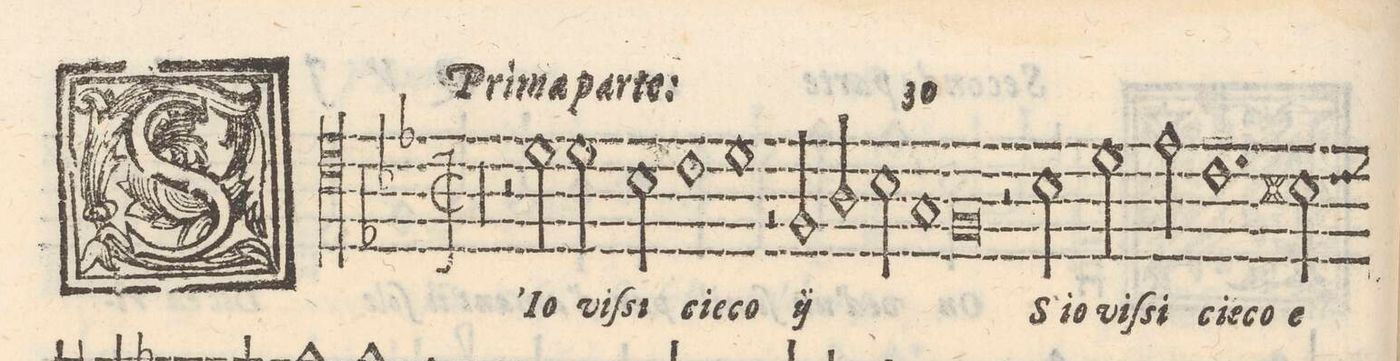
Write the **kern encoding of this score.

**kern	**text
*I"QVINTO	*
*clefC4	*
*k[e-b-]	*
*met(C|)	*
*M2/2	*
00r	.
=2-	=2-
=3-	=3-
=4-	=4-
=5-	=5-
2r	.
2d\	S'Io
=6-	=6-
2d\	vi-
2B-\	ſsi
=7-	=7-
1c	cie-
=8-	=8-
1d	-co
=9-	=9-
2r	.
*	*ij
2F/	S'ie
=10-	=10-
2A/	vi-
2B-\	ſi
=11-	=11-
1G	cie-
=12-	=12-
0F	-cio
*	*Xij
=13-	=13-
=14-	=14-
2r	.
2B-\	S'io
=15-	=15-
2d\	vi-
2e-\	ſi
=16-	=16-
1.c	cie-
=17-	=17-
2Bn\	co e
*-	*-
